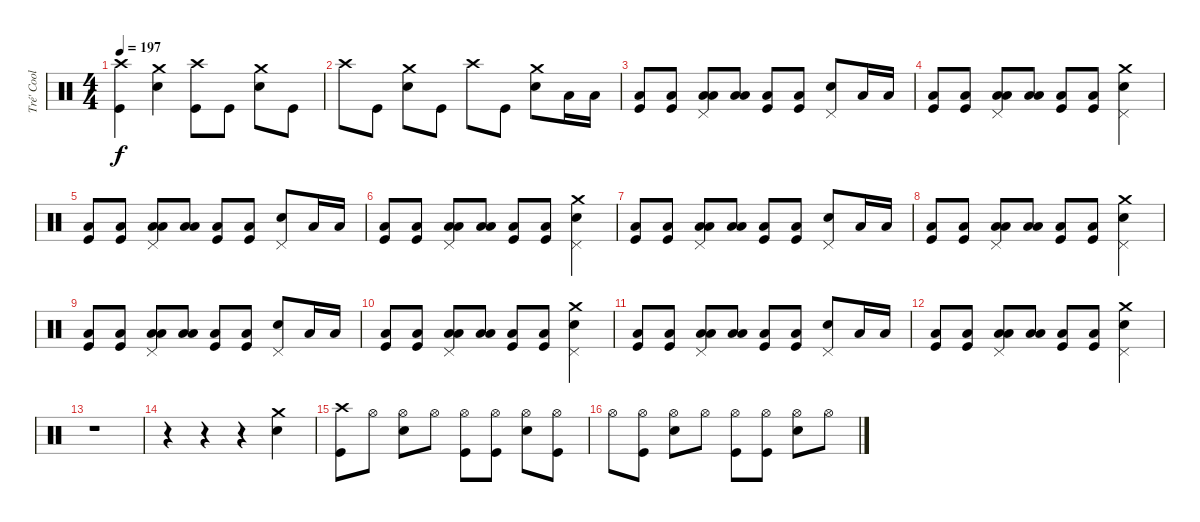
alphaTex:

\track ("Tré' Cool (Drums)" "Tré' Cool ") {instrument percussion}
\staff {score}
\articulation defaults
\ts (4 4)
\tempo 197
\clef neutral
\ks c
("Crash high (hit)" "Kick (hit)").4{dy f} ("Crash medium (hit)" "Electric Snare (hit)").4 ("Crash high (hit)" "Kick (hit)").8 "Kick (hit)".8 ("Crash medium (hit)" "Electric Snare (hit)").8 "Kick (hit)".8 |
"Crash high (hit)".8 "Kick (hit)".8 ("Crash medium (hit)" "Electric Snare (hit)").8 "Kick (hit)".8 "Crash high (hit)".8 "Kick (hit)".8 ("Crash medium (hit)" "Electric Snare (hit)").8 "Low Floor Tom (hit)".16 "Low Floor Tom (hit)".16 |
("Low Floor Tom (hit)" "Kick (hit)").8 ("Low Floor Tom (hit)" "Kick (hit)").8 ("Low Tom (hit)" "Low Floor Tom (hit)" "Pedal Hi-Hat (hit)").8 ("Low Tom (hit)" "Low Floor Tom (hit)").8 ("Low Floor Tom (hit)" "Kick (hit)").8 ("Low Floor Tom (hit)" "Kick (hit)").8 ("Electric Snare (hit)" "Pedal Hi-Hat (hit)").8 "Low Floor Tom (hit)".16 "Low Floor Tom (hit)".16 |
("Low Floor Tom (hit)" "Kick (hit)").8 ("Low Floor Tom (hit)" "Kick (hit)").8 ("Low Tom (hit)" "Low Floor Tom (hit)" "Pedal Hi-Hat (hit)").8 ("Low Tom (hit)" "Low Floor Tom (hit)").8 ("Low Floor Tom (hit)" "Kick (hit)").8 ("Low Floor Tom (hit)" "Kick (hit)").8 ("Crash medium (hit)" "Electric Snare (hit)" "Pedal Hi-Hat (hit)").4 |
("Low Floor Tom (hit)" "Kick (hit)").8 ("Low Floor Tom (hit)" "Kick (hit)").8 ("Low Tom (hit)" "Low Floor Tom (hit)" "Pedal Hi-Hat (hit)").8 ("Low Tom (hit)" "Low Floor Tom (hit)").8 ("Low Floor Tom (hit)" "Kick (hit)").8 ("Low Floor Tom (hit)" "Kick (hit)").8 ("Electric Snare (hit)" "Pedal Hi-Hat (hit)").8 "Low Floor Tom (hit)".16 "Low Floor Tom (hit)".16 |
("Low Floor Tom (hit)" "Kick (hit)").8 ("Low Floor Tom (hit)" "Kick (hit)").8 ("Low Tom (hit)" "Low Floor Tom (hit)" "Pedal Hi-Hat (hit)").8 ("Low Tom (hit)" "Low Floor Tom (hit)").8 ("Low Floor Tom (hit)" "Kick (hit)").8 ("Low Floor Tom (hit)" "Kick (hit)").8 ("Crash medium (hit)" "Electric Snare (hit)" "Pedal Hi-Hat (hit)").4 |
("Low Floor Tom (hit)" "Kick (hit)").8 ("Low Floor Tom (hit)" "Kick (hit)").8 ("Low Tom (hit)" "Low Floor Tom (hit)" "Pedal Hi-Hat (hit)").8 ("Low Tom (hit)" "Low Floor Tom (hit)").8 ("Low Floor Tom (hit)" "Kick (hit)").8 ("Low Floor Tom (hit)" "Kick (hit)").8 ("Electric Snare (hit)" "Pedal Hi-Hat (hit)").8 "Low Floor Tom (hit)".16 "Low Floor Tom (hit)".16 |
("Low Floor Tom (hit)" "Kick (hit)").8 ("Low Floor Tom (hit)" "Kick (hit)").8 ("Low Tom (hit)" "Low Floor Tom (hit)" "Pedal Hi-Hat (hit)").8 ("Low Tom (hit)" "Low Floor Tom (hit)").8 ("Low Floor Tom (hit)" "Kick (hit)").8 ("Low Floor Tom (hit)" "Kick (hit)").8 ("Crash medium (hit)" "Electric Snare (hit)" "Pedal Hi-Hat (hit)").4 |
("Low Floor Tom (hit)" "Kick (hit)").8 ("Low Floor Tom (hit)" "Kick (hit)").8 ("Low Tom (hit)" "Low Floor Tom (hit)" "Pedal Hi-Hat (hit)").8 ("Low Tom (hit)" "Low Floor Tom (hit)").8 ("Low Floor Tom (hit)" "Kick (hit)").8 ("Low Floor Tom (hit)" "Kick (hit)").8 ("Electric Snare (hit)" "Pedal Hi-Hat (hit)").8 "Low Floor Tom (hit)".16 "Low Floor Tom (hit)".16 |
("Low Floor Tom (hit)" "Kick (hit)").8 ("Low Floor Tom (hit)" "Kick (hit)").8 ("Low Tom (hit)" "Low Floor Tom (hit)" "Pedal Hi-Hat (hit)").8 ("Low Tom (hit)" "Low Floor Tom (hit)").8 ("Low Floor Tom (hit)" "Kick (hit)").8 ("Low Floor Tom (hit)" "Kick (hit)").8 ("Crash medium (hit)" "Electric Snare (hit)" "Pedal Hi-Hat (hit)").4 |
("Low Floor Tom (hit)" "Kick (hit)").8 ("Low Floor Tom (hit)" "Kick (hit)").8 ("Low Tom (hit)" "Low Floor Tom (hit)" "Pedal Hi-Hat (hit)").8 ("Low Tom (hit)" "Low Floor Tom (hit)").8 ("Low Floor Tom (hit)" "Kick (hit)").8 ("Low Floor Tom (hit)" "Kick (hit)").8 ("Electric Snare (hit)" "Pedal Hi-Hat (hit)").8 "Low Floor Tom (hit)".16 "Low Floor Tom (hit)".16 |
("Low Floor Tom (hit)" "Kick (hit)").8 ("Low Floor Tom (hit)" "Kick (hit)").8 ("Low Tom (hit)" "Low Floor Tom (hit)" "Pedal Hi-Hat (hit)").8 ("Low Tom (hit)" "Low Floor Tom (hit)").8 ("Low Floor Tom (hit)" "Kick (hit)").8 ("Low Floor Tom (hit)" "Kick (hit)").8 ("Crash medium (hit)" "Electric Snare (hit)" "Pedal Hi-Hat (hit)").4 |
r.1 |
r.4 r.4 r.4 ("Crash medium (hit)" "Electric Snare (hit)").4 |
("Crash high (hit)" "Kick (hit)").8 "Hi-Hat (open)".8 ("Hi-Hat (open)" "Electric Snare (hit)").8 "Hi-Hat (open)".8 ("Hi-Hat (open)" "Kick (hit)").8 ("Hi-Hat (open)" "Kick (hit)").8 ("Hi-Hat (open)" "Electric Snare (hit)").8 ("Hi-Hat (open)" "Kick (hit)").8 |
"Hi-Hat (open)".8 ("Hi-Hat (open)" "Kick (hit)").8 ("Hi-Hat (open)" "Electric Snare (hit)").8 "Hi-Hat (open)".8 ("Hi-Hat (open)" "Kick (hit)").8 ("Hi-Hat (open)" "Kick (hit)").8 ("Hi-Hat (open)" "Electric Snare (hit)").8 "Hi-Hat (open)".8
